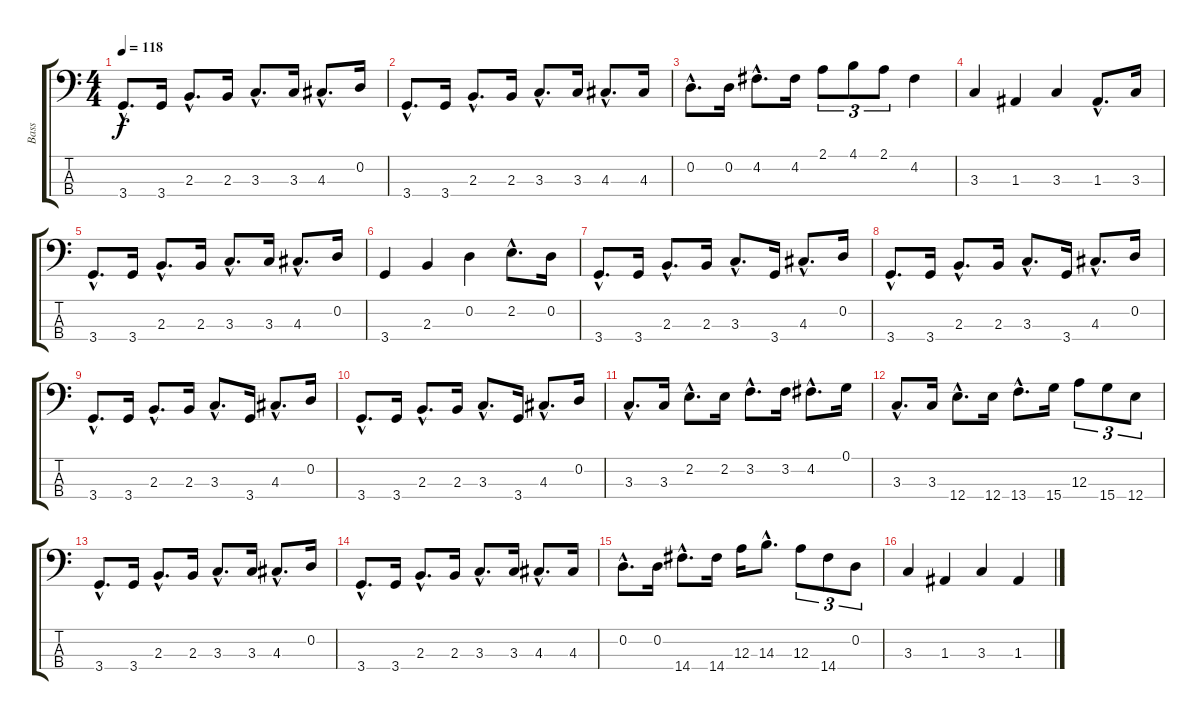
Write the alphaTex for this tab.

\track ("Bass" "Bass") {instrument acousticbass}
\staff {score tabs}
\tuning (G2 D2 A1 E1) {hide}
\ts (4 4)
\tempo 118
\clef f4
\ks c
3.4{hac}.8{d dy f} 3.4.16 2.3{hac}.8{d} 2.3.16 3.3{hac}.8{d} 3.3.16 4.3{hac}.8{d} 0.2.16 |
3.4{hac}.8{d} 3.4.16 2.3{hac}.8{d} 2.3.16 3.3{hac}.8{d} 3.3.16 4.3{hac}.8{d} 4.3.16 |
0.2{hac}.8{d} 0.2.16 4.2{hac}.8{d} 4.2.16 2.1.8{tu (3 2)} 4.1.8{tu (3 2)} 2.1.8{tu (3 2)} 4.2.4 |
3.3.4 1.3.4 3.3.4 1.3{hac}.8{d} 3.3.16 |
3.4{hac}.8{d} 3.4.16 2.3{hac}.8{d} 2.3.16 3.3{hac}.8{d} 3.3.16 4.3{hac}.8{d} 0.2.16 |
3.4.4 2.3.4 0.2.4 2.2{hac}.8{d} 0.2.16 |
3.4{hac}.8{d} 3.4.16 2.3{hac}.8{d} 2.3.16 3.3{hac}.8{d} 3.4.16 4.3{hac}.8{d} 0.2.16 |
3.4{hac}.8{d} 3.4.16 2.3{hac}.8{d} 2.3.16 3.3{hac}.8{d} 3.4.16 4.3{hac}.8{d} 0.2.16 |
3.4{hac}.8{d} 3.4.16 2.3{hac}.8{d} 2.3.16 3.3{hac}.8{d} 3.4.16 4.3{hac}.8{d} 0.2.16 |
3.4{hac}.8{d} 3.4.16 2.3{hac}.8{d} 2.3.16 3.3{hac}.8{d} 3.4.16 4.3{hac}.8{d} 0.2.16 |
3.3{hac}.8{d} 3.3.16 2.2{hac}.8{d} 2.2.16 3.2{hac}.8{d} 3.2.16 4.2{hac}.8{d} 0.1.16 |
3.3{hac}.8{d} 3.3.16 12.4{hac}.8{d} 12.4.16 13.4{hac}.8{d} 15.4.16 12.3.8{tu (3 2)} 15.4.8{tu (3 2)} 12.4.8{tu (3 2)} |
3.4{hac}.8{d} 3.4.16 2.3{hac}.8{d} 2.3.16 3.3{hac}.8{d} 3.3.16 4.3{hac}.8{d} 0.2.16 |
3.4{hac}.8{d} 3.4.16 2.3{hac}.8{d} 2.3.16 3.3{hac}.8{d} 3.3.16 4.3{hac}.8{d} 4.3.16 |
0.2{hac}.8{d} 0.2.16 14.4{hac}.8{d} 14.4.16 12.3.16 14.3{hac}.8{d} 12.3.8{tu (3 2)} 14.4.8{tu (3 2)} 0.2.8{tu (3 2)} |
3.3.4 1.3.4 3.3.4 1.3.4
